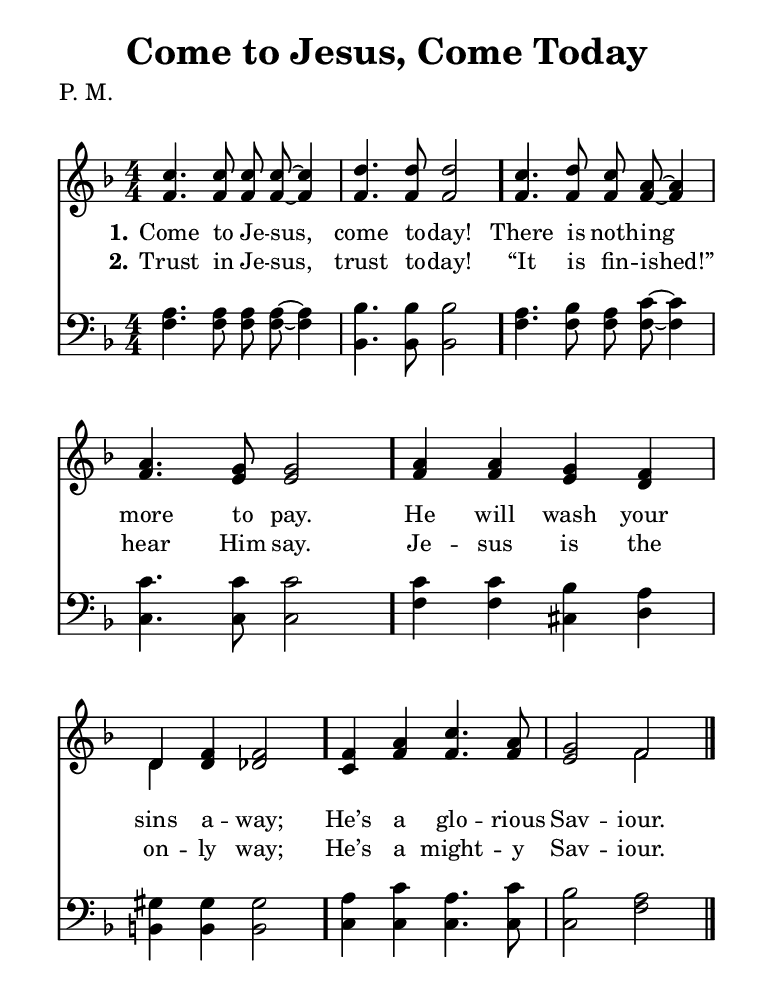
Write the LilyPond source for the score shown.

\include "common/global.ily"
\paper {
  \include "common/paper.ily"
  ragged-last-bottom = ##t
}

\header{
  %children
  hymnnumber = "353"
  title = "Come to Jesus, Come Today"
  tunename = ""
  meter = "P. M."
  poet = ""
  composer = ""
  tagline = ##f
}

global = {
  \include "common/overrides.ily"
  \override Staff.TimeSignature.style = #'numbered
  \time 4/4
  \override Score.MetronomeMark.transparent = ##t % hide all fermata changes too
  \tempo 4=80
  \key f \major
  \autoBeamOff
}

notesSoprano = {
\global
\relative c'' {

  c4. c8 c c8 ~ c4 | d4. d8 d2 |
  c4. d8 c a8 ~ a4 | a4. g8 g2 |
  a4 a g f | d f f2 |
  f4 a c4. a8 | g2 f |

  \bar "|."

}
}

notesAlto = {
\global
\relative e' {

  f4. f8 f f8 ~ f4 | f4. f8 f2 |
  f4. f8 f f8 ~ f4 | f4. e8 e2 |
  f4 f e d | d d des2 |
  c4 f f4. f8 | e2 f2 |

}
}

notesTenor = {
\global
\relative a {

  a4. a8 a a8 ~ a4 | bes4. bes8 bes2 |
  a4. bes8 a c8 ~ c4 | c4. c8 c2 |
  c4 c bes a | gis gis gis2 |
  a4 c a4. c8 | bes2 a |

}
}

notesBass = {
\global
\relative f {

  f4. f8 f f8 ~ f4 | bes,4. bes8 bes2 |
  f'4. f8 f f8 ~ f4 | c4. c8 c2 |
  f4 f cis d | b b b2 |
  c4 c c4. c8 | c2 f |

}
}

wordsA = \lyricmode {
\set stanza = "1."

Come to Je -- sus, come to -- day! \bar "." % original has capital second "Come"
There is noth -- ing more to pay. \bar "."
He will wash your sins a -- way; \bar "."
He’s a glo -- rious Sav -- iour. \bar "."

}

wordsB = \lyricmode {
\set stanza = "2."

Trust in Je -- sus, trust to -- day! % original has capital second "Trust"
“It is fin -- ished!” hear Him say.
Je -- sus is the on -- ly way;
He’s a might -- y Sav -- iour.

}

\score {
  \context ChoirStaff <<
    \context Staff = upper <<
      \set Staff.autoBeaming = ##f
      \set ChoirStaff.systemStartDelimiter = #'SystemStartBar
      \set ChoirStaff.printPartCombineTexts = ##f
      \partcombine #'(2 . 11) \notesSoprano \notesAlto
      \context NullVoice = sopranos { \voiceOne << \notesSoprano >> }
      \context Lyrics = one \lyricsto sopranos \wordsA
      \context Lyrics = two \lyricsto sopranos \wordsB
    >>
    \context Staff = men <<
      \set Staff.autoBeaming = ##f
      \clef bass
      \set ChoirStaff.printPartCombineTexts = ##f
      \partcombine #'(2 . 11) \notesTenor \notesBass
    >>
  >>
  \layout {
    \include "common/layout.ily"
  }
  #(cond ((ly:get-option 'eog-midi-permitted) #{ \midi{
    \include "common/midi.ily"
  } #}))
}

\version "2.19.49"  % necessary for upgrading to future LilyPond versions.

% vi:set et ts=2 sw=2 ai nocindent syntax=lilypond:
